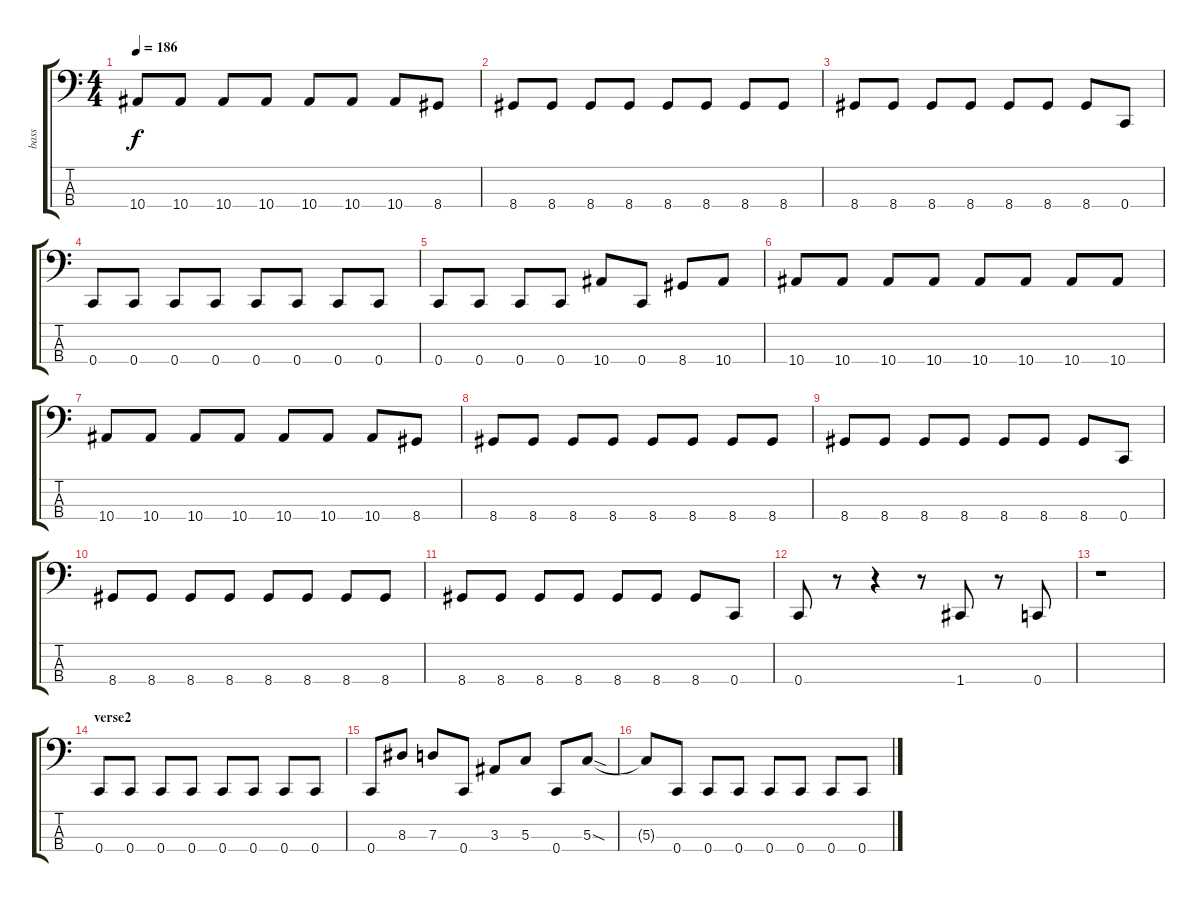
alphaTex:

\track ("bass" "bass") {instrument electricbassfinger}
\staff {score tabs}
\tuning (F2 C2 G1 C1) {hide}
\ts (4 4)
\tempo 186
\clef f4
\ks c
10.4.8{dy f} 10.4.8 10.4.8 10.4.8 10.4.8 10.4.8 10.4.8 8.4.8 |
8.4.8 8.4.8 8.4.8 8.4.8 8.4.8 8.4.8 8.4.8 8.4.8 |
8.4.8 8.4.8 8.4.8 8.4.8 8.4.8 8.4.8 8.4.8 0.4.8 |
0.4.8 0.4.8 0.4.8 0.4.8 0.4.8 0.4.8 0.4.8 0.4.8 |
0.4.8 0.4.8 0.4.8 0.4.8 10.4.8 0.4.8 8.4.8 10.4.8 |
10.4.8 10.4.8 10.4.8 10.4.8 10.4.8 10.4.8 10.4.8 10.4.8 |
10.4.8 10.4.8 10.4.8 10.4.8 10.4.8 10.4.8 10.4.8 8.4.8 |
8.4.8 8.4.8 8.4.8 8.4.8 8.4.8 8.4.8 8.4.8 8.4.8 |
8.4.8 8.4.8 8.4.8 8.4.8 8.4.8 8.4.8 8.4.8 0.4.8 |
8.4.8 8.4.8 8.4.8 8.4.8 8.4.8 8.4.8 8.4.8 8.4.8 |
8.4.8 8.4.8 8.4.8 8.4.8 8.4.8 8.4.8 8.4.8 0.4.8 |
0.4.8 r.8 r.4 r.8 1.4.8 r.8 0.4.8 |
r.1 |
\section ("" "verse2")
0.4.8 0.4.8 0.4.8 0.4.8 0.4.8 0.4.8 0.4.8 0.4.8 |
0.4.8 8.3.8 7.3.8 0.4.8 3.3.8 5.3.8 0.4.8 5.3{sod}.8 |
5.3{t}.8 0.4.8 0.4.8 0.4.8 0.4.8 0.4.8 0.4.8 0.4.8
